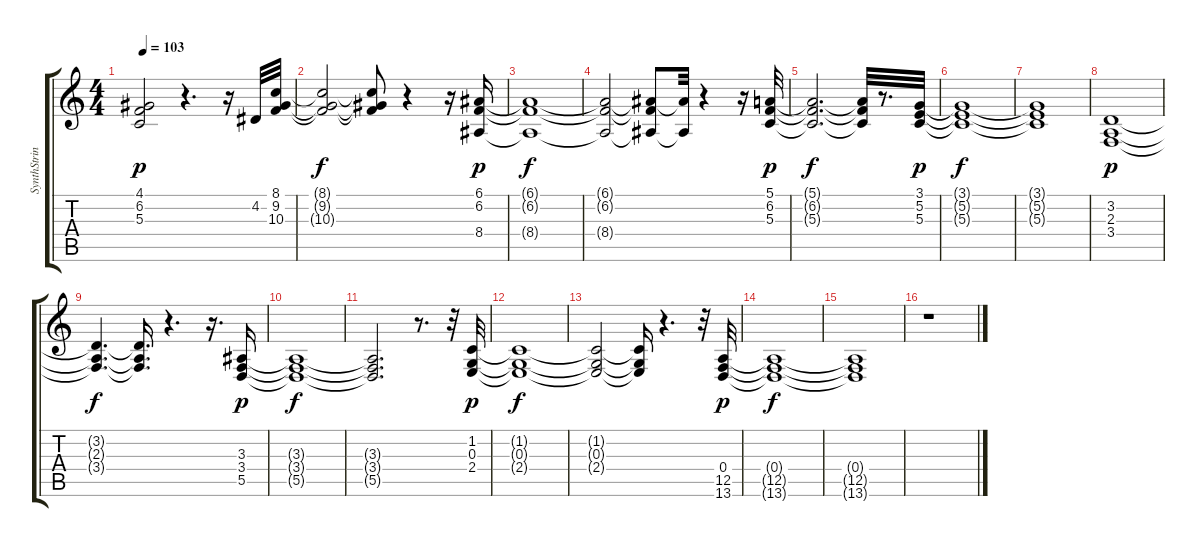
\track ("SynthStrings" "SynthStrin") {instrument synthstrings1}
\staff {score tabs}
\tuning (E4 B3 G3 D3 A2 E2) {hide}
\ts (4 4)
\tempo 103
\clef g2
\ks c
(4.1 6.2 5.3).2{dy p} r.4{d} r.16 4.2.32 (8.1 9.2 10.3).32 |
(8.1{t} 9.2{t} 10.3{t}).2{dy f} (8.1{t} 9.2{t} 10.3{t}).8 r.4 r.16 (6.1 6.2 8.4).16{dy p} |
(6.1{t} 6.2{t} 8.4{t}).1{dy f} |
(6.1{t} 6.2{t} 8.4{t}).2 (6.1{t} 6.2{t} 8.4{t}).8 (6.1{t} 8.4{t}).32 r.4 r.16 (5.1 6.2 5.3).32{dy p} |
(5.1{t} 6.2{t} 5.3{t}).2{d dy f} (5.1{t} 6.2{t} 5.3{t}).32 r.8{d} (3.1 5.2 5.3).32{dy p} |
(3.1{t} 5.2{t} 5.3{t}).1{dy f} |
(3.1{t} 5.2{t} 5.3{t}).1 |
(3.2 2.3 3.4).1{dy p} |
(3.2{t} 2.3{t} 3.4{t}).4{d dy f} (3.2{t} 2.3{t} 3.4{t}).16{d} r.4{d} r.16{d} (3.3 3.4 5.5).16{dy p} |
(3.3{t} 3.4{t} 5.5{t}).1{dy f} |
(3.3{t} 3.4{t} 5.5{t}).2{d} r.8{d} r.32 (1.2 0.3 2.4).32{dy p} |
(1.2{t} 0.3{t} 2.4{t}).1{dy f} |
(1.2{t} 0.3{t} 2.4{t}).2 (1.2{t} 0.3{t} 2.4{t}).16 r.4{d} r.32 (0.4 12.5 13.6).32{dy p} |
(0.4{t} 12.5{t} 13.6{t}).1{dy f} |
(0.4{t} 12.5{t} 13.6{t}).1 |
r.1
